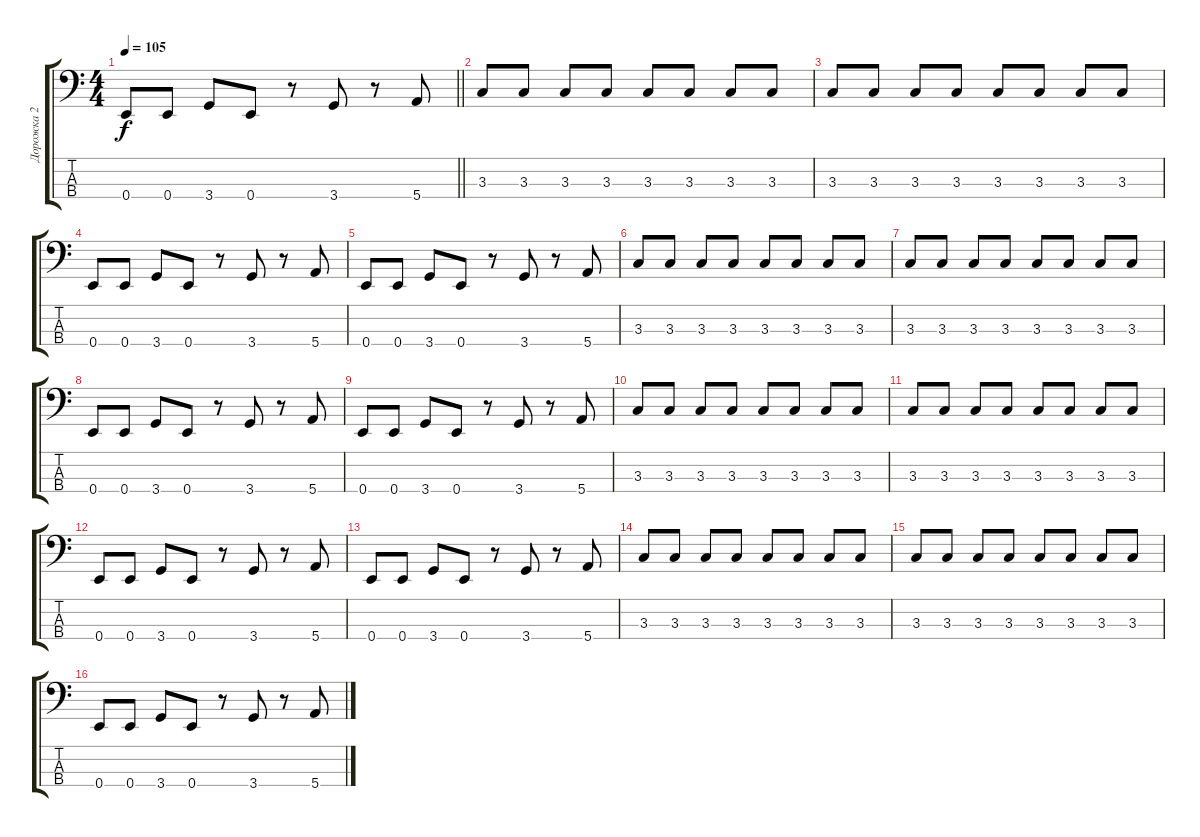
\track ("Дорожка 2" "Дорожка 2") {instrument electricbassfinger}
\staff {score tabs}
\tuning (G2 D2 A1 E1) {hide}
\ts (4 4)
\tempo 105
\clef f4
\barLineRight lightlight
\ks c
0.4.8{dy f} 0.4.8 3.4.8 0.4.8 r.8 3.4.8 r.8 5.4.8 |
3.3.8 3.3.8 3.3.8 3.3.8 3.3.8 3.3.8 3.3.8 3.3.8 |
3.3.8 3.3.8 3.3.8 3.3.8 3.3.8 3.3.8 3.3.8 3.3.8 |
0.4.8 0.4.8 3.4.8 0.4.8 r.8 3.4.8 r.8 5.4.8 |
0.4.8 0.4.8 3.4.8 0.4.8 r.8 3.4.8 r.8 5.4.8 |
3.3.8{volume 13} 3.3.8 3.3.8 3.3.8 3.3.8 3.3.8 3.3.8 3.3.8 |
3.3.8{volume 9} 3.3.8 3.3.8 3.3.8 3.3.8 3.3.8 3.3.8 3.3.8 |
0.4.8{volume 5} 0.4.8 3.4.8 0.4.8 r.8 3.4.8 r.8 5.4.8 |
0.4.8{volume 1} 0.4.8 3.4.8 0.4.8 r.8 3.4.8 r.8 5.4.8 |
3.3.8{volume 0} 3.3.8 3.3.8 3.3.8 3.3.8 3.3.8 3.3.8 3.3.8 |
3.3.8 3.3.8 3.3.8 3.3.8 3.3.8 3.3.8 3.3.8 3.3.8 |
0.4.8 0.4.8 3.4.8 0.4.8 r.8 3.4.8 r.8 5.4.8 |
0.4.8 0.4.8 3.4.8 0.4.8 r.8 3.4.8 r.8 5.4.8 |
3.3.8 3.3.8 3.3.8 3.3.8 3.3.8 3.3.8 3.3.8 3.3.8 |
3.3.8 3.3.8 3.3.8 3.3.8 3.3.8 3.3.8 3.3.8 3.3.8 |
0.4.8 0.4.8 3.4.8 0.4.8 r.8 3.4.8 r.8 5.4.8
